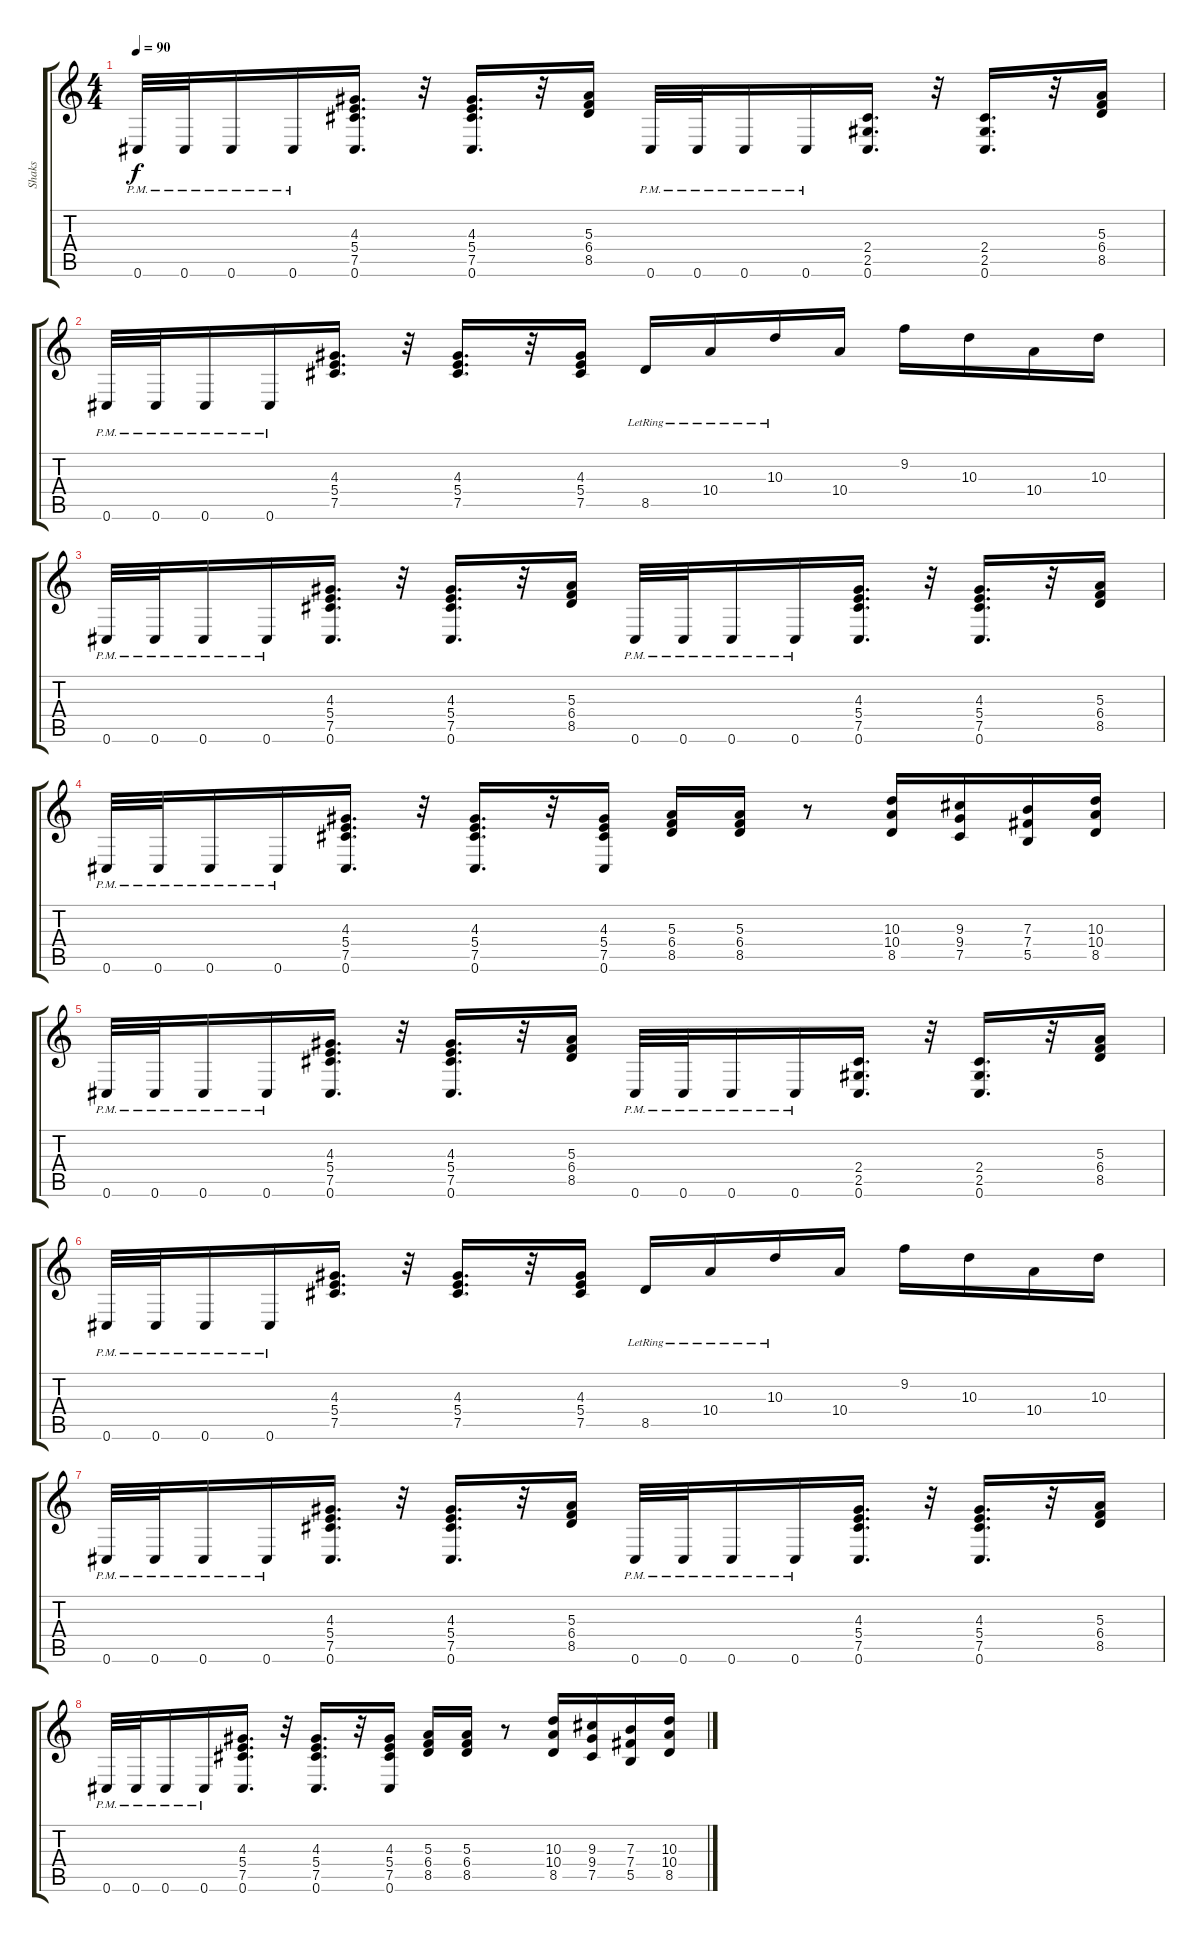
\track ("Shaks" "Shaks") {instrument distortionguitar}
\staff {score tabs}
\tuning (Db4 Ab3 E3 B2 Gb2 Db2) {hide}
\ts (4 4)
\tempo 90
\clef g2
\ks c
0.6{pm}.32{dy f} 0.6{pm}.32 0.6{pm}.16 0.6{pm}.16 (4.3 5.4 7.5 0.6).16{d} r.32 (4.3 5.4 7.5 0.6).16{d} r.32 (5.3 6.4 8.5).16 0.6{pm}.32 0.6{pm}.32 0.6{pm}.16 0.6{pm}.16 (2.4 2.5 0.6).16{d} r.32 (2.4 2.5 0.6).16{d} r.32 (5.3 6.4 8.5).16 |
0.6{pm}.32 0.6{pm}.32 0.6{pm}.16 0.6{pm}.16 (4.3 5.4 7.5).16{d} r.32 (4.3 5.4 7.5).16{d} r.32 (4.3 5.4 7.5).16 8.5{lr}.16 10.4{lr}.16 10.3{lr}.16 10.4.16 9.2.16 10.3.16 10.4.16 10.3.16 |
0.6{pm}.32 0.6{pm}.32 0.6{pm}.16 0.6{pm}.16 (4.3 5.4 7.5 0.6).16{d} r.32 (4.3 5.4 7.5 0.6).16{d} r.32 (5.3 6.4 8.5).16 0.6{pm}.32 0.6{pm}.32 0.6{pm}.16 0.6{pm}.16 (4.3 5.4 7.5 0.6).16{d} r.32 (4.3 5.4 7.5 0.6).16{d} r.32 (5.3 6.4 8.5).16 |
0.6{pm}.32 0.6{pm}.32 0.6{pm}.16 0.6{pm}.16 (4.3 5.4 7.5 0.6).16{d} r.32 (4.3 5.4 7.5 0.6).16{d} r.32 (4.3 5.4 7.5 0.6).16 (5.3 6.4 8.5).16 (5.3 6.4 8.5).16 r.8 (10.3 10.4 8.5).16 (9.3 9.4 7.5).16 (7.3 7.4 5.5).16 (10.3 10.4 8.5).16 |
0.6{pm}.32 0.6{pm}.32 0.6{pm}.16 0.6{pm}.16 (4.3 5.4 7.5 0.6).16{d} r.32 (4.3 5.4 7.5 0.6).16{d} r.32 (5.3 6.4 8.5).16 0.6{pm}.32 0.6{pm}.32 0.6{pm}.16 0.6{pm}.16 (2.4 2.5 0.6).16{d} r.32 (2.4 2.5 0.6).16{d} r.32 (5.3 6.4 8.5).16 |
0.6{pm}.32 0.6{pm}.32 0.6{pm}.16 0.6{pm}.16 (4.3 5.4 7.5).16{d} r.32 (4.3 5.4 7.5).16{d} r.32 (4.3 5.4 7.5).16 8.5{lr}.16 10.4{lr}.16 10.3{lr}.16 10.4.16 9.2.16 10.3.16 10.4.16 10.3.16 |
0.6{pm}.32 0.6{pm}.32 0.6{pm}.16 0.6{pm}.16 (4.3 5.4 7.5 0.6).16{d} r.32 (4.3 5.4 7.5 0.6).16{d} r.32 (5.3 6.4 8.5).16 0.6{pm}.32 0.6{pm}.32 0.6{pm}.16 0.6{pm}.16 (4.3 5.4 7.5 0.6).16{d} r.32 (4.3 5.4 7.5 0.6).16{d} r.32 (5.3 6.4 8.5).16 |
0.6{pm}.32 0.6{pm}.32 0.6{pm}.16 0.6{pm}.16 (4.3 5.4 7.5 0.6).16{d} r.32 (4.3 5.4 7.5 0.6).16{d} r.32 (4.3 5.4 7.5 0.6).16 (5.3 6.4 8.5).16 (5.3 6.4 8.5).16 r.8 (10.3 10.4 8.5).16 (9.3 9.4 7.5).16 (7.3 7.4 5.5).16 (10.3 10.4 8.5).16
